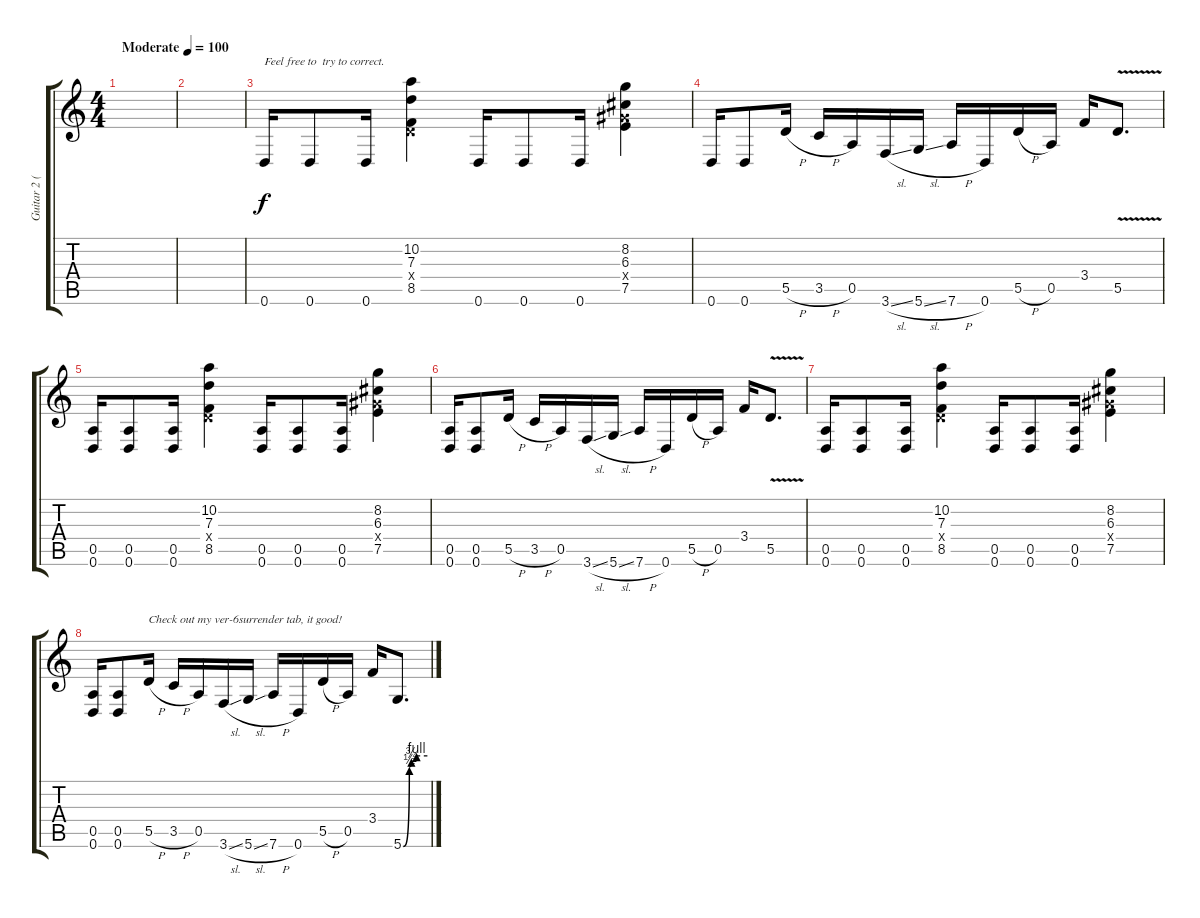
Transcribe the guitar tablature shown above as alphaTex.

\track ("Guitar 2 (Ian D'Sa)" "Guitar 2 (") {instrument distortionguitar}
\staff {score tabs}
\tuning (E4 B3 G3 D3 A2 D2) {hide}
\ts (4 4)
\tempo (100 "Moderate")
\clef g2
\ks c
|
|
0.6.16{txt "Feel free to  try to correct."} 0.6.8 0.6.16 (10.2 7.3 0.4{x} 8.5).4 0.6.16 0.6.8 0.6.16 (8.2 6.3 6.4{x} 7.5).4 |
0.6.16 0.6.8 5.5{h}.16 3.5{h}.16 0.5.16 3.6{sl}.16 5.6{sl}.16 7.6{h}.16 0.6.16 5.5{h}.16 0.5.16 3.4.16 5.5{v}.8{d} |
(0.5 0.6).16 (0.5 0.6).8 (0.5 0.6).16 (10.2 7.3 0.4{x} 8.5).4 (0.5 0.6).16 (0.5 0.6).8 (0.5 0.6).16 (8.2 6.3 6.4{x} 7.5).4 |
(0.5 0.6).16 (0.5 0.6).8 5.5{h}.16 3.5{h}.16 0.5.16 3.6{sl}.16 5.6{sl}.16 7.6{h}.16 0.6.16 5.5{h}.16 0.5.16 3.4.16 5.5{v}.8{d} |
(0.5 0.6).16 (0.5 0.6).8 (0.5 0.6).16 (10.2 7.3 0.4{x} 8.5).4 (0.5 0.6).16 (0.5 0.6).8 (0.5 0.6).16 (8.2 6.3 6.4{x} 7.5).4 |
(0.5 0.6).16 (0.5 0.6).8 5.5{h}.16{txt "Check out my ver-6surrender tab, it good!"} 3.5{h}.16 0.5.16 3.6{sl}.16 5.6{sl}.16 7.6{h}.16 0.6.16 5.5{h}.16 0.5.16 3.4.16 5.6{be (custom 0 0 15 2 20 3 29 3 33 4 60 4)}.8{d}
